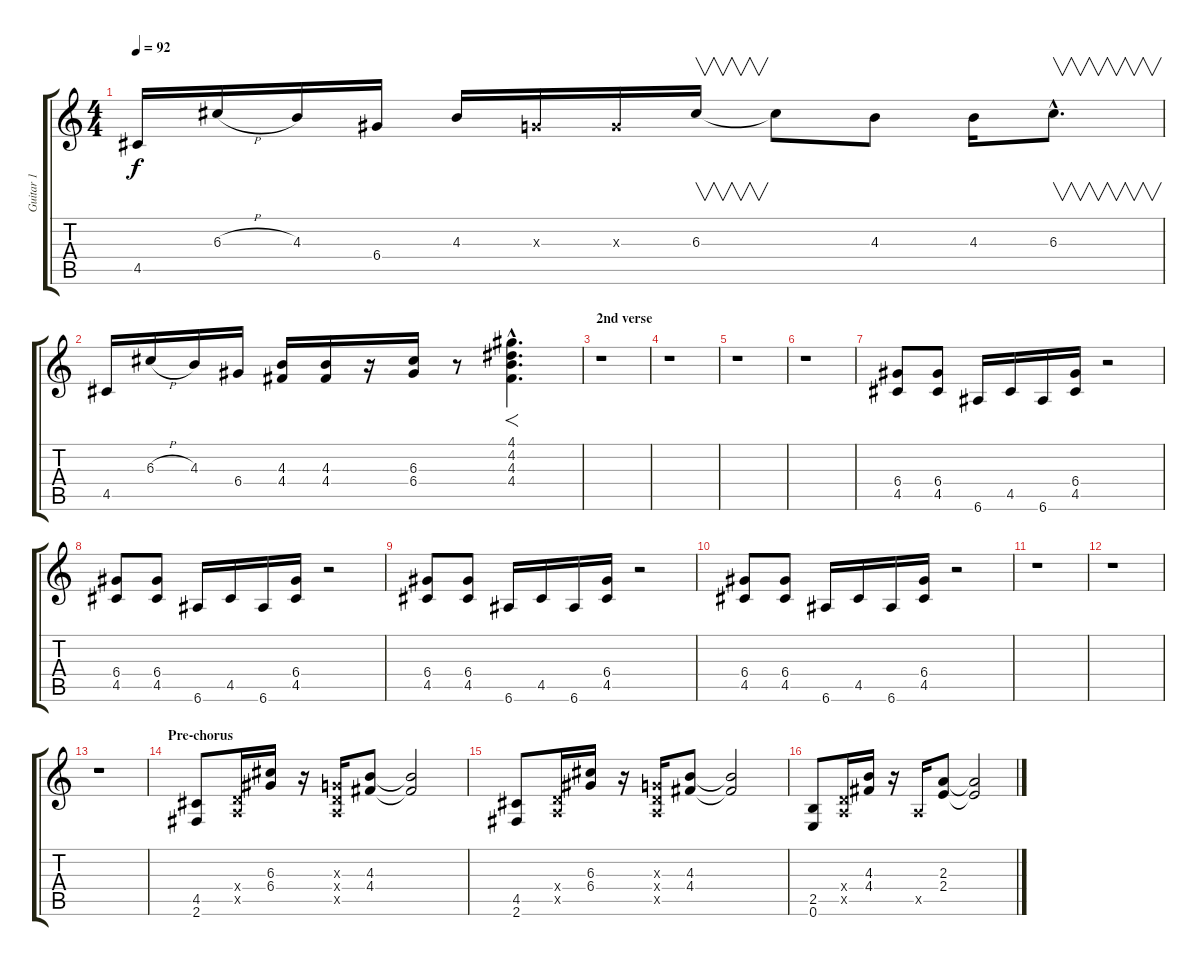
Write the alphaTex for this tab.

\track ("Guitar 1" "Guitar 1") {instrument distortionguitar}
\staff {score tabs}
\tuning (E4 B3 G3 D3 A2 E2) {hide}
\ts (4 4)
\tempo 92
\clef g2
\ks c
4.5.16{dy f} 6.3{h}.16 4.3.16 6.4.16 4.3.16 0.3{x}.16 0.3{x}.16 6.3.16{v} 6.3{t}.8 4.3.8 4.3.16 6.3{hac}.8{v d} |
4.5.16 6.3{h}.16 4.3.16 6.4.16 (4.3 4.4).16 (4.3 4.4).16 r.16 (6.3 6.4).16 r.8 (4.1{hac} 4.2{hac} 4.3{hac} 4.4{hac}).4{f d} |
\section ("" "2nd verse")
r.1 |
r.1 |
r.1 |
r.1 |
(6.4 4.5).8 (6.4 4.5).8 6.6.16 4.5.16 6.6.16 (6.4 4.5).16 r.2 |
(6.4 4.5).8 (6.4 4.5).8 6.6.16 4.5.16 6.6.16 (6.4 4.5).16 r.2 |
(6.4 4.5).8 (6.4 4.5).8 6.6.16 4.5.16 6.6.16 (6.4 4.5).16 r.2 |
(6.4 4.5).8 (6.4 4.5).8 6.6.16 4.5.16 6.6.16 (6.4 4.5).16 r.2 |
r.1 |
r.1 |
r.1 |
\section ("" "Pre-chorus")
(4.5 2.6).8 (0.4{x} 0.5{x}).16 (6.3 6.4).16 r.16 (0.3{x} 0.4{x} 0.5{x}).16 (4.3 4.4).8 (4.3{t} 4.4{t}).2 |
(4.5 2.6).8 (0.4{x} 0.5{x}).16 (6.3 6.4).16 r.16 (0.3{x} 0.4{x} 0.5{x}).16 (4.3 4.4).8 (4.3{t} 4.4{t}).2 |
(2.5 0.6).8 (0.4{x} 0.5{x}).16 (4.3 4.4).16 r.16 0.5{x}.16 (2.3 2.4).8 (2.3{t} 2.4{t}).2
